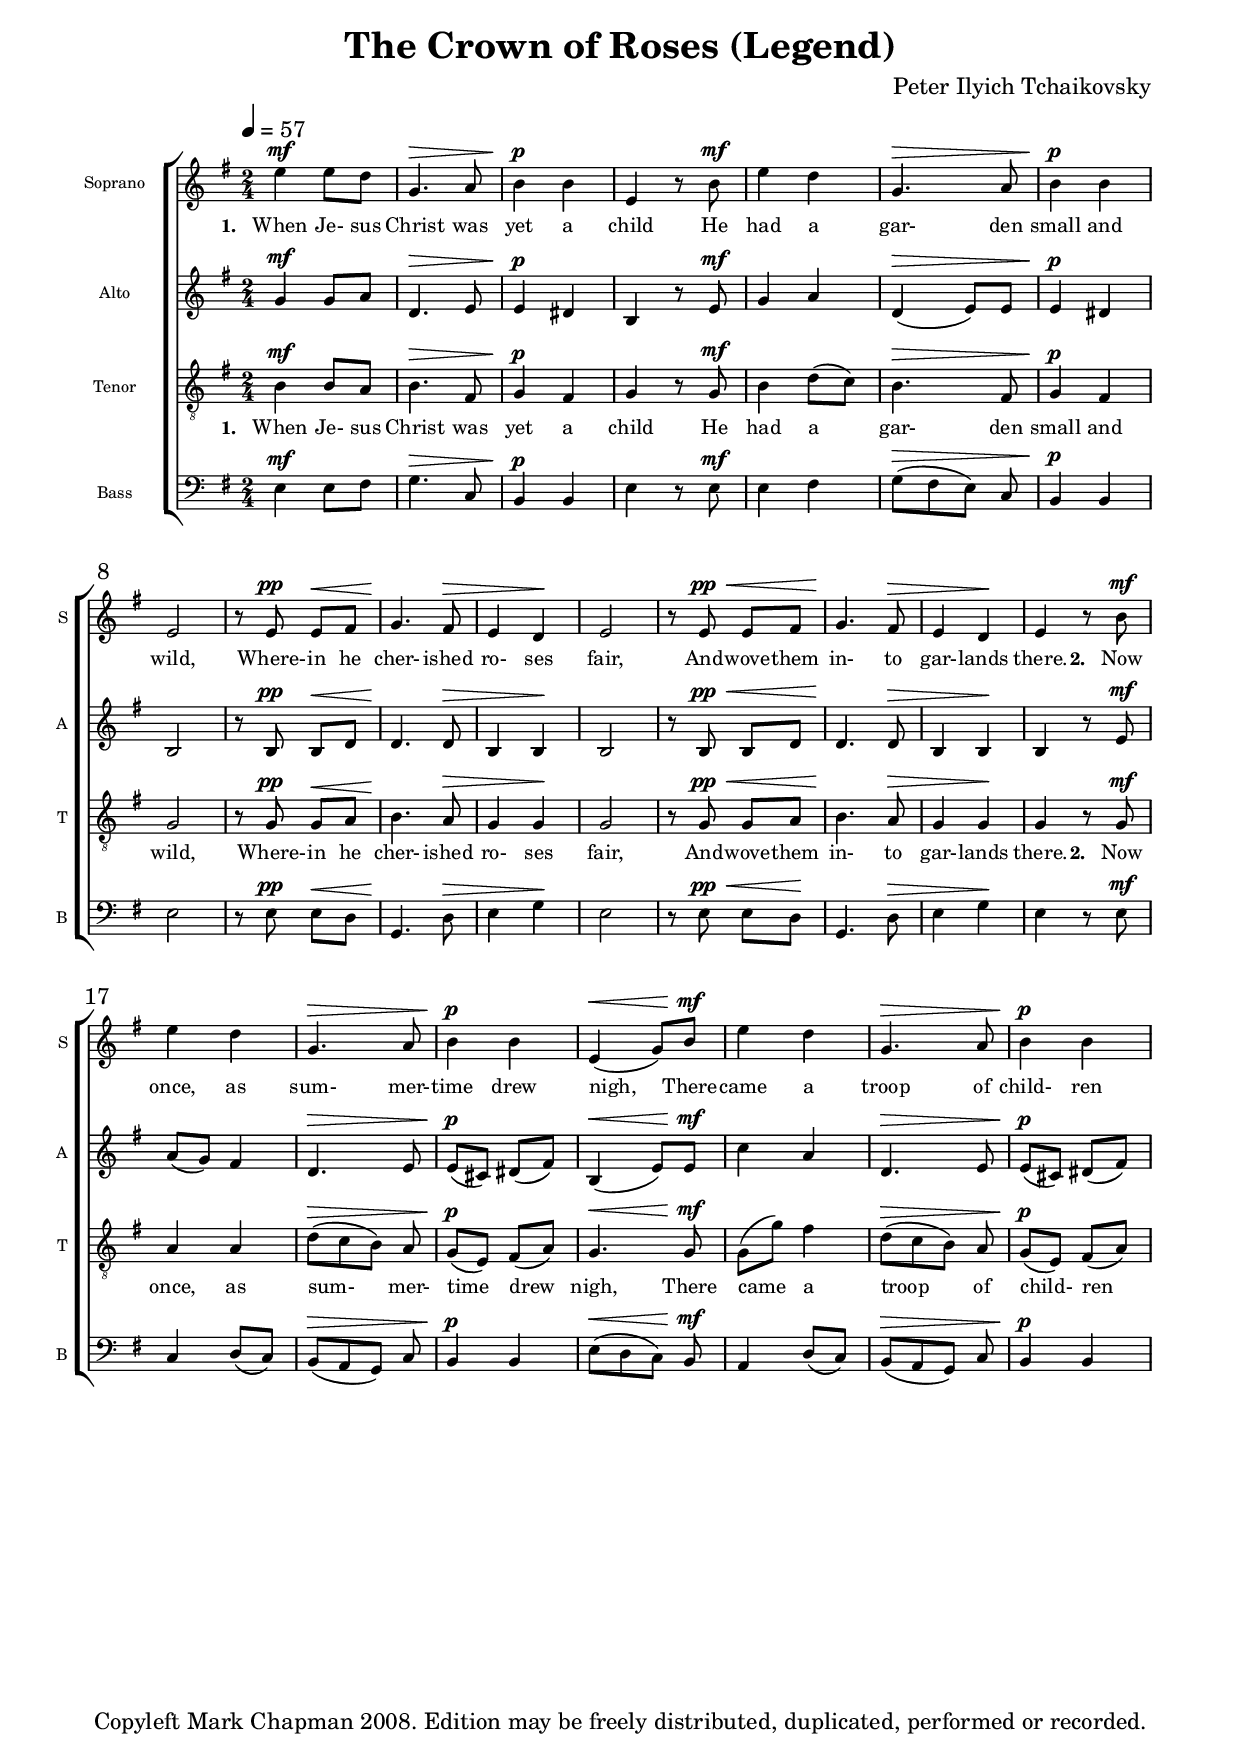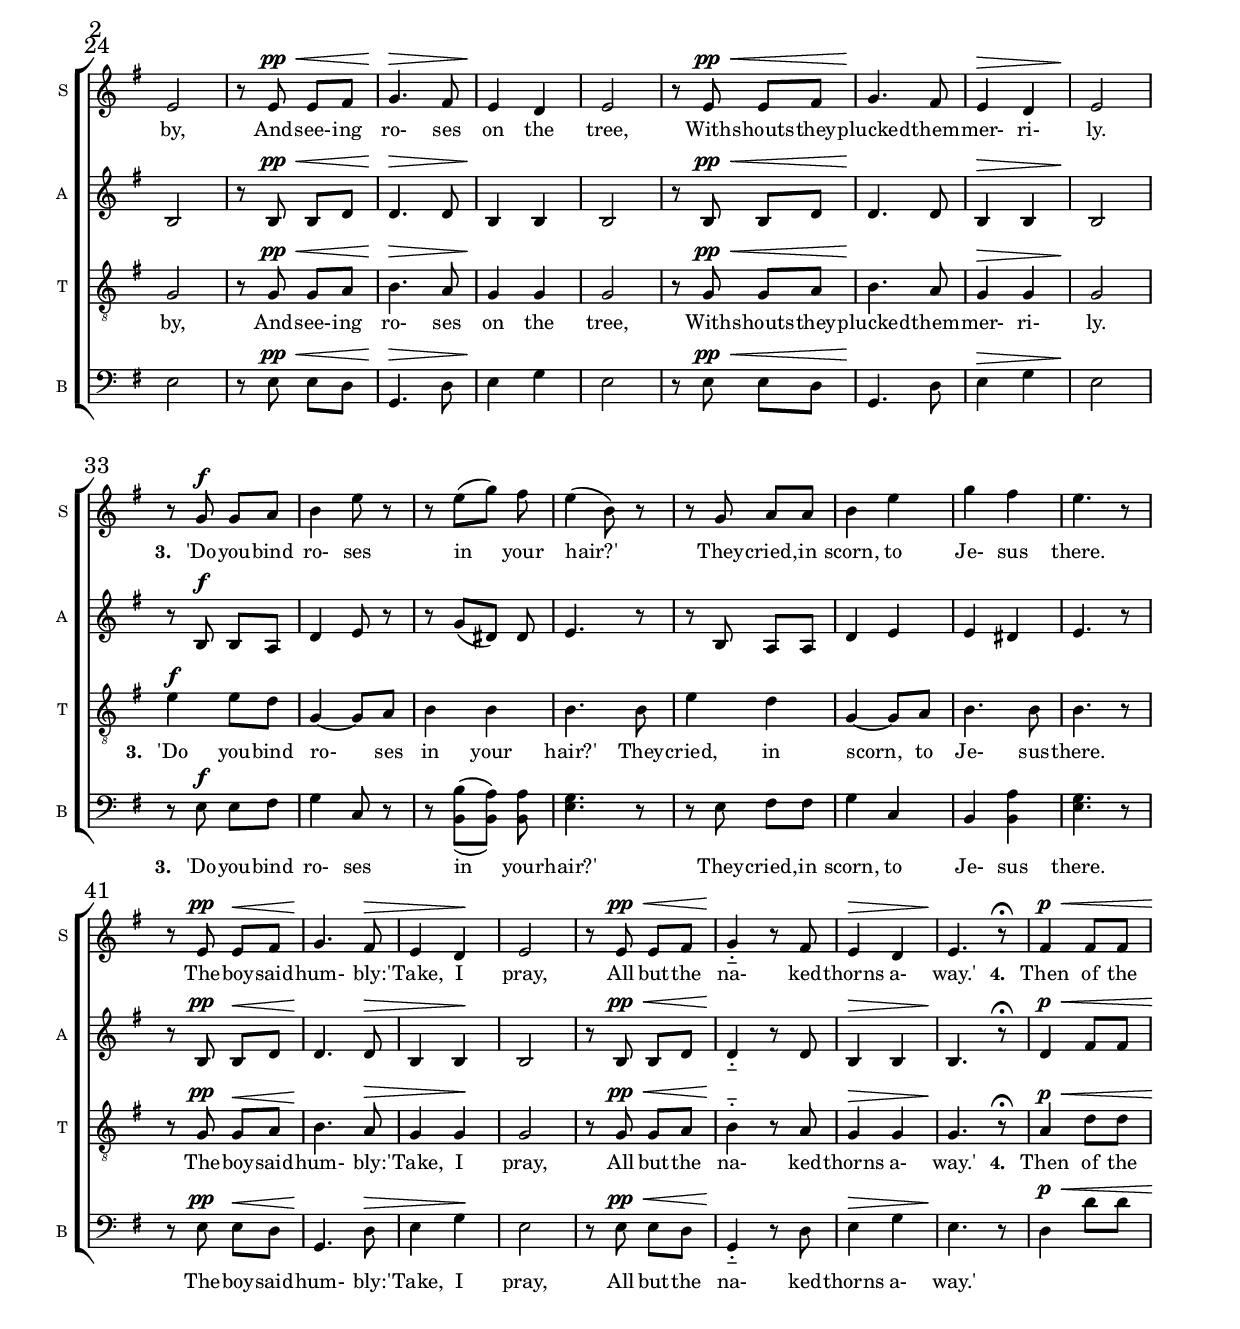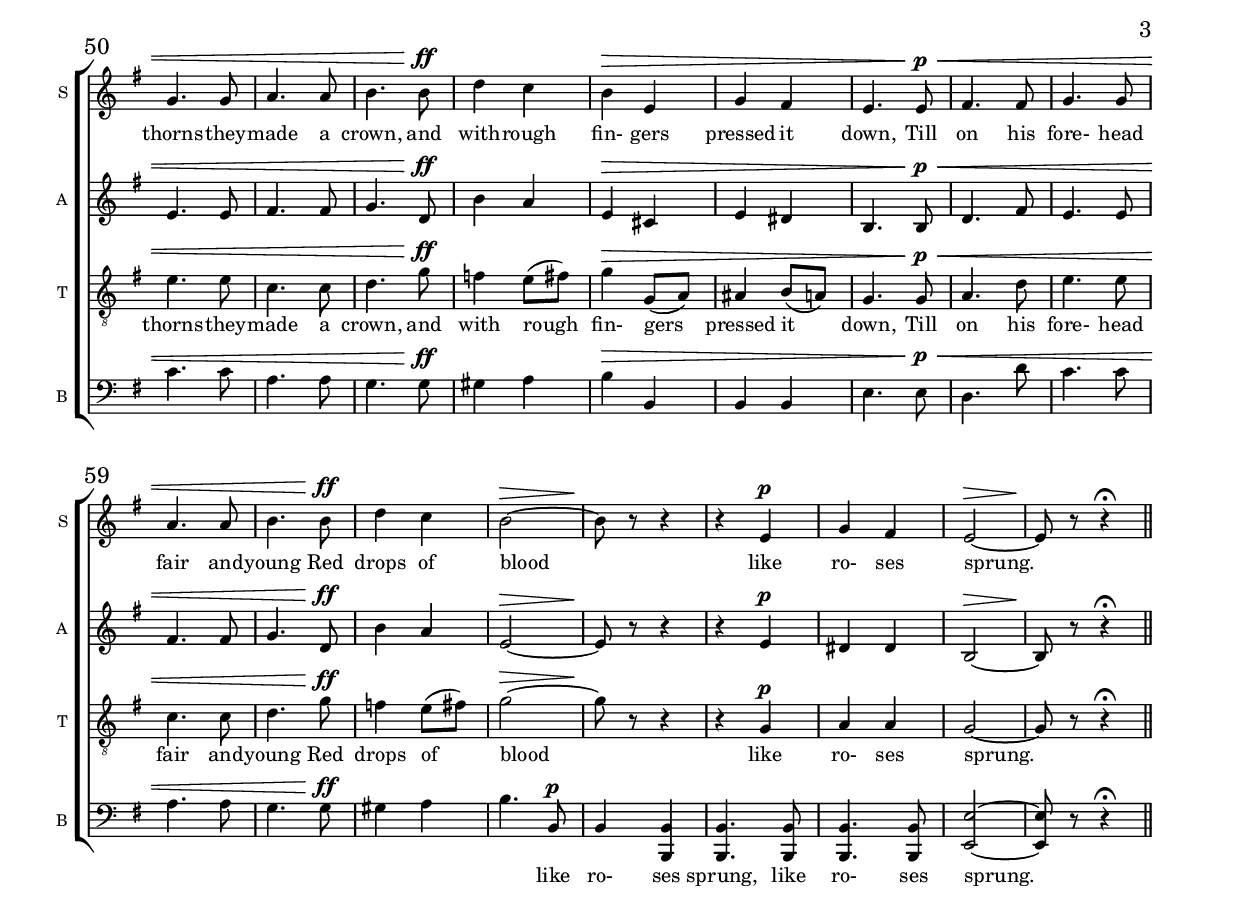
#(set-default-paper-size "a4")
\paper {
  #(set-paper-size "a4")
  page-count = 3
  top-margin = 0.35\cm
  bottom-margin = 0.35\cm
  left-margin = 1.5\cm
  line-width = 18.0\cm
  head-separation = 0.15\cm
  foot-separation = 0.15\cm
  ragged-bottom=##t
  print-page-number=##t
}
\header {
  title = "The Crown of Roses (Legend)"
  composer = "Peter Ilyich Tchaikovsky"
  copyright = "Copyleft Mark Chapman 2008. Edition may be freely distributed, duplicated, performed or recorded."
}
     \version "2.8.7"
     global = {
	\set Staff.midiInstrument = "acoustic grand"
%	\override Staff.TimeSignature #'transparent = ##t
        \dynamicUp
	\override Score.BarNumber #'extra-offset = #'( 2.0 . 1.0 )
	\override Score.BarNumber #'font-size = #0
	\override Score.SpacingSpanner #'base-shortest-duration = #(ly:make-moment 1 16)
%	\override Voice.DynamicText #'font-size = #-0.5
%	\override Voice.DynamicText #'extra-offset = #'( 0.0 . 2.5 )
%	\override Score.RehearsalMark #'extra-offset = #'( 2.0 . 0.0 )
        \key e \minor
        \time 2/4
	\dynamicUp
     }

     sopMusic = \relative c'' {\tiny \dynamicUp \tempo 4=57 \key e \minor
%	\override Voice.DynamicText #'extra-offset = #'(0.0 . 1.5 )
	e4\mf e8 d g,4.\> a8 b4\p b e, r8 b'\mf e4 d g,4.\> a8 b4\p b e,2
	r8 e\pp e\< fis g4.\! fis8\> e4 d\! e2 r8 e\pp\< e fis g4.\! fis8\> e4 d\! e r8 b'\mf
	e4 d g,4.\> a8 b4\p b e,\<( g8) b\mf e4 d g,4.\> a8 b4\p b e,2
	r8 e\pp\< e fis g4.\> fis8 e4\! d e2 r8 e\pp\< e fis g4.\! fis8 e4\> d e2\!
	r8 g\f g a b4 e8 r r e([ g]) fis e4( b8) r r g a a b4 e g fis e4. r8 
	r8 e,\pp e\< fis g4.\! fis8\> e4 d\! e2 r8 e\pp\< e fis g4-_\! r8 fis8 e4\> d e4.\! r8 \fermata
	fis4\p\< fis8 fis g4. g8 a4. a8 b4. b8\ff d4 c b\> e, g fis e4. e8\p\<
	fis4. fis8 g4. g8 a4. a8 b4. b8\ff d4 c b2\>~b8\! r r4 r e,\p g fis e2\>~e8\! r r4\fermata
	\bar "||" 
     }
     
     altoMusic = \relative c'' {\tiny 
	g4\mf g8 a d,4.\> e8 e4\p dis b r8 e8\mf g4 a d,4\>( e8) e e4\p dis b2 
	r8 b\pp b\< d d4.\! d8\> b4 b\! b2 r8 b\pp\< b d d4.\! d8\> b4 b\! b4 r8 e8\mf
	a( g) fis4 d4.\> e8 e\p( cis) dis( fis) b,4\<( e8) e\mf c'4 a d,4.\> e8 e\p( cis) dis( fis) b,2
	r8 b\pp\< b d d4.\> d8 b4\! b b2 r8 b\pp\< b d d4.\! d8 b4\> b b2\!
	r8 b\f b a d4 e8 r r g([ dis]) dis e4. r8 r b a a d4 e e dis e4. r8 
	r8 b\pp b\< d d4.\! d8\> b4 b\! b2 r8 b\pp\< b d d4-_\! r8 d8 b4\> b b4.\! r8\fermata
	d4\p\< fis8 fis e4. e8 fis4. fis8 g4. d8\ff b'4 a e\> cis e dis b4. b8\p\<
	d4. fis8 e4. e8 fis4. fis8 g4. d8\ff b'4 a e2\>~e8\! r r4 r e\p dis dis b2\>~b8\! r r4\fermata
     }
     
     tenorMusic = \relative c' {\tiny 
	b4\mf b8 a b4.\> fis8 g4\p fis g r8 g\mf b4 d8( c) b4.\> fis8 g4\p fis g2 
	r8 g8\pp g\< a b4.\! a8\> g4 g\! g2 r8 g8\pp\< g a b4.\! a8\> g4 g\! g r8 g\mf 
	a4 a d8\>([ c b]) a g\p( e) fis( a) g4.\< g8\mf g( g') fis4 d8\>([ c b]) a g\p( e) fis( a) g2 
	r8 g8\pp\< g a b4.\> a8 g4\! g g2 r8 g8\pp\< g a b4.\! a8 g4\> g g2\! 
	e'4\f e8 d g,4~g8 a8 b4 b b4. b8 e4 d g,4~g8 a8 b4. b8 b4. r8 
	r8 g8\pp g\< a b4.\! a8\> g4 g\! g2 r8 g8\pp\< g a b4-_\! r8 a8 g4\> g g4.\! r8\fermata 
	a4\p\< d8 d e4. e8 c4. c8 d4. g8\ff f4 e8( fis) g4\> g,8( a) ais4 b8( a) g4. g8\p\<
	a4. d8 e4. e8 c4. c8 d4. g8\ff f4 e8( fis) g2\>~g8\! r r4 r g,\p a a g2\>~g8 r r4\fermata
     }

     bassMusic = \relative c {\tiny 
	e4\mf e8 fis g4.\> c,8 b4\p b e r8 e\mf e4 fis g8\>([ fis e]) c b4\p b e2 
	r8 e\pp e8\< d g,4.\! d'8\> e4 g4\! e2 r8 e\pp\< e8 d\! g,4. d'8\> e4 g4\! e r8 e\mf 
	c4 d8( c) b\>([ a g]) c b4\p b e8\<([ d c]) b\mf a4 d8( c) b\>([ a g]) c b4\p b e2
	r8 e\pp\< e8 d g,4.\> d'8 e4\! g4 e2 r8 e\pp\< e8 d g,4.\! d'8 e4\> g4 e2\! 
	r8 e\f e fis g4 c,8 r r \set doubleSlurs = ##t <b b'>([ <b a'>]) \set doubleSlurs = ##f
		<b a'> <e g>4. r8 r e fis8 fis g4 c, b4 <b a'> <e g>4. r8 
	r e\pp e8\< d g,4.\! d'8\> e4 g4\! e2 r8 e\pp\< e8 d g,4-_\! r8 d'8 e4\> g4 e4.\! r8 
	d4\p\< d'8 d c4. c8 a4. a8 g4. g8\ff gis4 a b\> b, b b e4. e8\p\<
	d4. d'8 c4. c8 a4. a8 g4. g8\ff gis4 a b4. b,8\p b4 <b, b'> <b b'>4. <b b'>8 <b b'>4. <b b'>8 
		<e e'>2~<e e'>8 r r4\fermata
     }

%      sopWords = \lyricmode { \tiny
%     }

      altWords = \lyricmode { \tiny \set stanza = "1. "
	When Je- sus Christ was yet a child He had a gar- den small and wild, 
	Where- in he cher- ished ro- ses fair, And wove them in- to gar- lands there.
	\set stanza = "2. "
	Now once, as sum- mer- time drew nigh, There came a troop of child- ren by, 
	And see- ing ro- ses on the tree, With shouts they plucked them mer- ri- ly.
	\set stanza = "3. "
	'Do you bind ro- ses in your hair?' They cried, in scorn, to Je- sus there.
	The boy said hum- bly: 'Take, I pray, All but the na- ked thorns a- way.'
	\set stanza = "4. "
	Then of the thorns they made a crown, and with rough fin- gers pressed it down,
	Till on his fore- head fair and young Red drops of blood like ro- ses sprung.
     }

      tenWords = \lyricmode { \tiny \set stanza = "1. "
	When Je- sus Christ was yet a child He had a gar- den small and wild, 
	Where- in he cher- ished ro- ses fair, And wove them in- to gar- lands there.
	\set stanza = "2. "
	Now once, as sum- mer- time drew nigh, There came a troop of child- ren by, 
	And see- ing ro- ses on the tree, With shouts they plucked them mer- ri- ly.
	\set stanza = "3. "
	'Do you bind ro- ses in your hair?' They cried, in scorn, to Je- sus there.
	The boy said hum- bly: 'Take, I pray, All but the na- ked thorns a- way.'
	\set stanza = "4. "
	Then of the thorns they made a crown, and with rough fin- gers pressed it down,
	Till on his fore- head fair and young Red drops of blood like ro- ses sprung.
     }

      basWords = \lyricmode { \tiny
	\skip 1	\skip 1	\skip 1 \skip 1 \skip 1	\skip 1	\skip 1 \skip 1 
	\skip 1	\skip 1	\skip 1 \skip 1 \skip 1	\skip 1	\skip 1 \skip 1 
	\skip 1	\skip 1	\skip 1 \skip 1 \skip 1	\skip 1	\skip 1 \skip 1 
	\skip 1	\skip 1	\skip 1 \skip 1 \skip 1	\skip 1	\skip 1 \skip 1 
	\skip 1	\skip 1	\skip 1 \skip 1 \skip 1	\skip 1	\skip 1 \skip 1 
	\skip 1	\skip 1	\skip 1 \skip 1 \skip 1	\skip 1	\skip 1 \skip 1 
	\skip 1	\skip 1	\skip 1 \skip 1 \skip 1	\skip 1	\skip 1 \skip 1 
	\skip 1	\skip 1	\skip 1 \skip 1 \skip 1	\skip 1	\skip 1 \skip 1 
	\set stanza = "3. "
	'Do you bind ro- ses in your hair?' They cried, in scorn, to Je- sus there.
	The boy said hum- bly: 'Take, I pray, All but the na- ked thorns a- way.'
	\skip 1	\skip 1	\skip 1 \skip 1 \skip 1	\skip 1	\skip 1 \skip 1 
	\skip 1	\skip 1	\skip 1 \skip 1 \skip 1	\skip 1	\skip 1 \skip 1 
	\skip 1 \skip 1 \skip 1 \skip 1 \skip 1 \skip 1 \skip 1 \skip 1 \skip 1	\skip 1	\skip 1	\skip 4.
	like ro- ses sprung, like ro- ses sprung.
     }

     \score {
        \context ChoirStaff <<
           \context Staff = soprano \with {
			fontSize = #-3
			\override StaffSymbol #'staff-space = #(magstep -2)
      }
	   <<
 	     \set Staff.midiInstrument = "acoustic grand"
% 	     \set Staff.midiInstrument = "choir aahs"
             \set Staff.instrumentName = "Soprano "
 	     \set Staff.shortInstrumentName = "S "
               \context Voice =
                 soprano { \oneVoice << \sopMusic >> }
            >>
           \context Lyrics = soprano \lyricsto soprano \altWords

           \context Staff = altos \with {
			fontSize = #-3
			\override StaffSymbol #'staff-space = #(magstep -2)
      }
	   <<
 	     \set Staff.midiInstrument = "acoustic grand"
% 	     \set Staff.midiInstrument = "choir aahs"
             \set Staff.instrumentName = "Alto "
 	     \set Staff.shortInstrumentName = "A "
               \context Voice =
                 altos { \oneVoice << \global \altoMusic >> }
            >>
%           \context Lyrics = altos \lyricsto altos \altWords

           \context Staff = tenors \with {
			fontSize = #-3
			\override StaffSymbol #'staff-space = #(magstep -2)
     }
	   <<
 	     \set Staff.midiInstrument = "acoustic grand"
% 	     \set Staff.midiInstrument = "choir aahs"
             \set Staff.instrumentName = "Tenor "
	     \set Staff.shortInstrumentName = "T "
             \clef "G_8"
              \context Voice =
                tenors { \oneVoice << \global \tenorMusic >> }
           >>
           \context Lyrics = tenors \lyricsto tenors \tenWords

           \context Staff = basses \with {
			fontSize = #-3
			\override StaffSymbol #'staff-space = #(magstep -2)
      }
	   <<
 	     \set Staff.midiInstrument = "acoustic grand"
% 	     \set Staff.midiInstrument = "voice oohs"
             \set Staff.instrumentName = "Bass "
 	     \set Staff.shortInstrumentName = "B "
              \clef bass
              \context Voice =
                basses { \oneVoice << \global \bassMusic >> }
           >>
           \context Lyrics = basses \lyricsto basses \basWords

%       \new PianoStaff \with {
%			fontSize = #-2
%			\override StaffSymbol #'staff-space = #(magstep -2)
%      } 
%	<<
%       \set PianoStaff.fontSize = #-1
%         \new Staff <<
%           \set Staff.printPartCombineTexts = ##t
%           \set Staff.midiInstrument = "acoustic grand"
%           \partcombine
%           << \global \sopMusic >>
%           << \global \altoMusic >>
%         >>

%\new Staff { \clef treble \Key \Time
%<< \sopranoMusic \\ \altoMusic >> }         

%         \new Staff <<
%           \clef bass
%           \set Staff.printPartCombineTexts = ##t
%           \set Staff.midiInstrument = "acoustic grand"
%           \partcombine
%           << \global \tenorMusic >>
%           << \global \bassMusic >>
%         >>
%        >>
     >>
     \midi {
        }
        \layout {
           \context {
	      \RemoveEmptyStaffContext
        }
           \context {
	      \Lyrics
                \override LyricSpace #'minimum-distance = #0.1
         }
       }
     }

